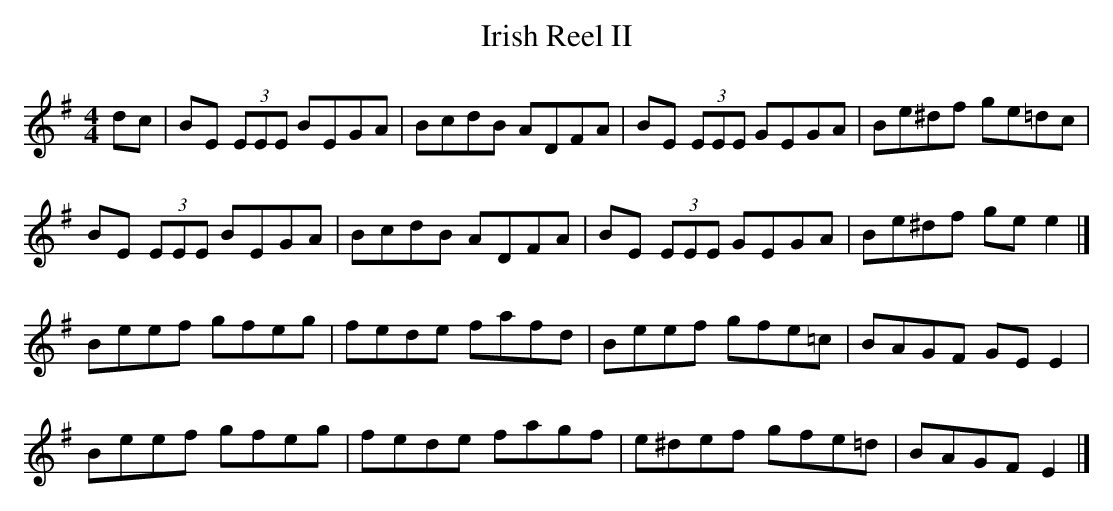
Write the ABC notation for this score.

X:1
T:Irish Reel II
M:4/4
L:1/8
K:Em
dc|BE (3EEE BEGA|BcdB ADFA|BE (3EEE GEGA|Be^df ge=dc|
BE (3EEE BEGA|BcdB ADFA|BE (3EEE GEGA|Be^df ge e2|]
Beef gfeg|fede fafd|Beef gfe=c|BAGF GE E2|
Beef gfeg|fede fagf|e^def gfe=d|BAGF E2|]
